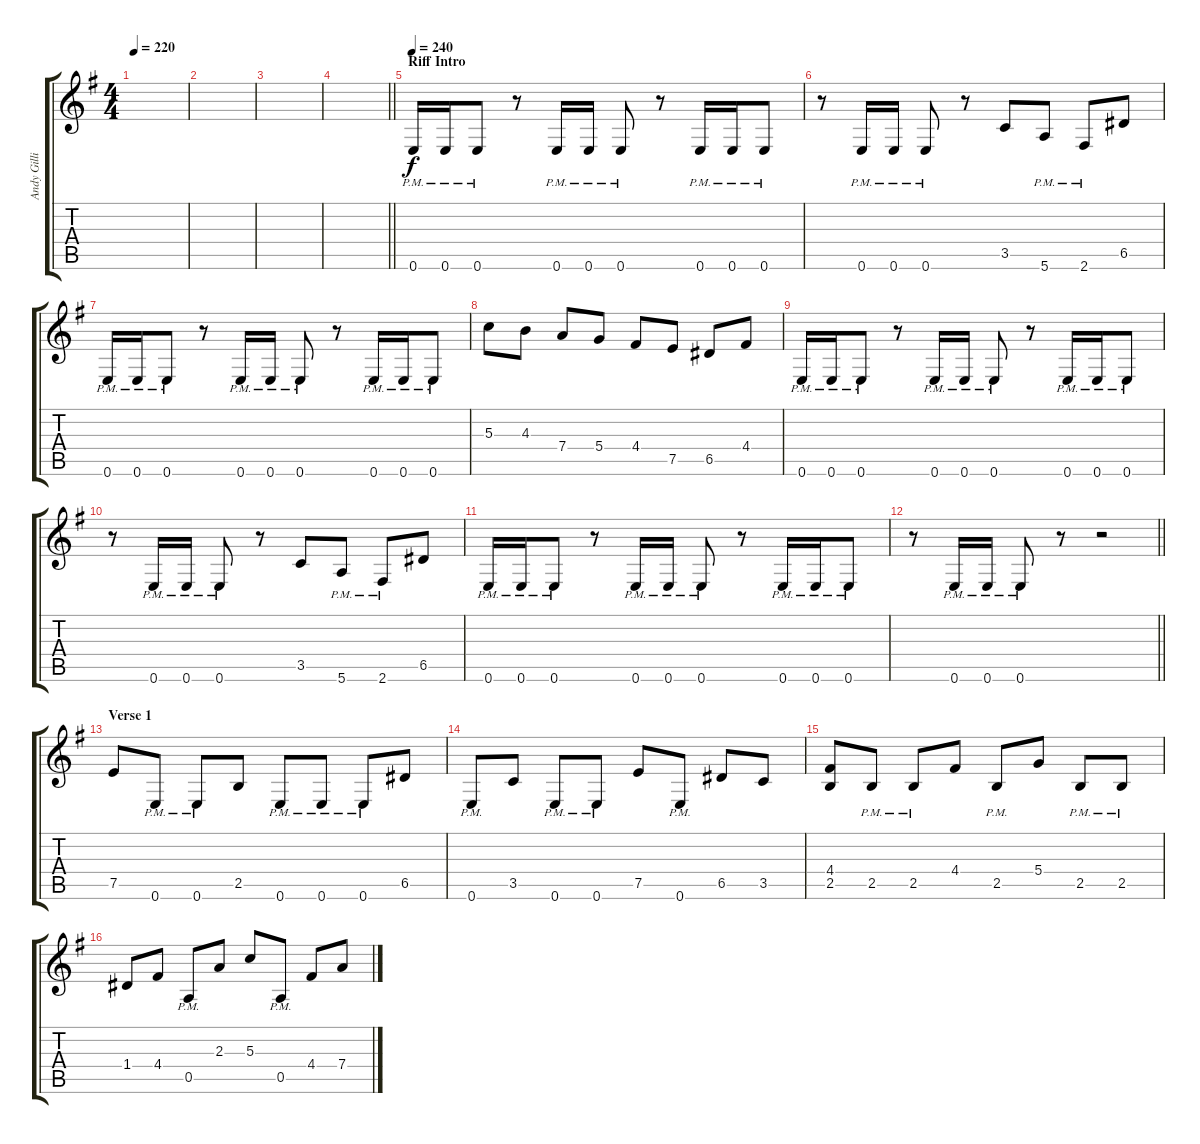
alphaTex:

\track ("Andy Gillion (guitar)" "Andy Gilli") {instrument distortionguitar}
\staff {score tabs}
\tuning (E4 B3 G3 D3 A2 E2) {hide}
\ts (4 4)
\tempo 220
\clef g2
\ks eminor
|
|
|
\barLineRight lightlight
|
\section ("" "Riff Intro")
\tempo 240
0.6{pm}.16 0.6{pm}.16 0.6{pm}.8 r.8 0.6{pm}.16 0.6{pm}.16 0.6{pm}.8 r.8 0.6{pm}.16 0.6{pm}.16 0.6{pm}.8 |
r.8 0.6{pm}.16 0.6{pm}.16 0.6{pm}.8 r.8 3.5.8 5.6{pm}.8 2.6{pm}.8 6.5.8 |
0.6{pm}.16 0.6{pm}.16 0.6{pm}.8 r.8 0.6{pm}.16 0.6{pm}.16 0.6{pm}.8 r.8 0.6{pm}.16 0.6{pm}.16 0.6{pm}.8 |
5.3.8 4.3.8 7.4.8 5.4.8 4.4.8 7.5.8 6.5.8 4.4.8 |
0.6{pm}.16 0.6{pm}.16 0.6{pm}.8 r.8 0.6{pm}.16 0.6{pm}.16 0.6{pm}.8 r.8 0.6{pm}.16 0.6{pm}.16 0.6{pm}.8 |
r.8 0.6{pm}.16 0.6{pm}.16 0.6{pm}.8 r.8 3.5.8 5.6{pm}.8 2.6{pm}.8 6.5.8 |
0.6{pm}.16 0.6{pm}.16 0.6{pm}.8 r.8 0.6{pm}.16 0.6{pm}.16 0.6{pm}.8 r.8 0.6{pm}.16 0.6{pm}.16 0.6{pm}.8 |
\barLineRight lightlight
r.8 0.6{pm}.16 0.6{pm}.16 0.6{pm}.8 r.8 r.2 |
\section ("" "Verse 1")
7.5.8 0.6{pm}.8 0.6{pm}.8 2.5.8 0.6{pm}.8 0.6{pm}.8 0.6{pm}.8 6.5.8 |
0.6{pm}.8 3.5.8 0.6{pm}.8 0.6{pm}.8 7.5.8 0.6{pm}.8 6.5.8 3.5.8 |
(4.4 2.5).8 2.5{pm}.8 2.5{pm}.8 4.4.8 2.5{pm}.8 5.4.8 2.5{pm}.8 2.5{pm}.8 |
1.4.8 4.4.8 0.5{pm}.8 2.3.8 5.3.8 0.5{pm}.8 4.4.8 7.4.8
